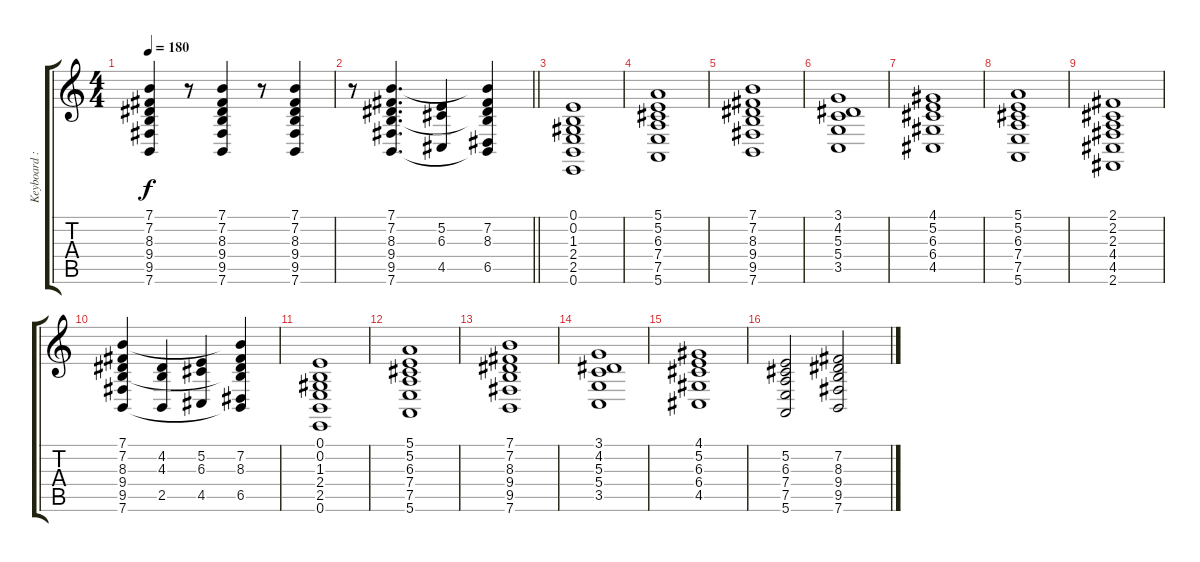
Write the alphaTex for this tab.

\track ("Keyboard : Kotobuki Tsumugi - Chan" "Keyboard :") {instrument lead2sawtooth}
\staff {score tabs}
\tuning (E4 B3 G3 D3 A2 E2) {hide}
\ts (4 4)
\tempo 180
\clef g2
\ks c
(7.1 7.2 8.3 9.4 9.5 7.6).4{dy f} r.8 (7.1 7.2 8.3 9.4 9.5 7.6).4 r.8 (7.1 7.2 8.3 9.4 9.5 7.6).4 |
\barLineRight lightlight
r.8 (7.1 7.2 8.3 9.4 9.5 7.6).4{d} (5.2 6.3 4.5).4 (7.1{t} 7.2 8.3 9.4{t} 6.5 7.6{t}).4 |
(0.1 0.2 1.3 2.4 2.5 0.6).1 |
(5.1 5.2 6.3 7.4 7.5 5.6).1 |
(7.1 7.2 8.3 9.4 9.5 7.6).1 |
(3.1 4.2 5.3 5.4 3.5).1 |
(4.1 5.2 6.3 6.4 4.5).1 |
(5.1 5.2 6.3 7.4 7.5 5.6).1 |
(2.1 2.2 2.3 4.4 4.5 2.6).1 |
(7.1 7.2 8.3 9.4 9.5 7.6).4 (4.2 4.3 2.5).4 (5.2 6.3 4.5).4 (7.1{t} 7.2 8.3 9.4{t} 6.5 7.6{t}).4 |
(0.1 0.2 1.3 2.4 2.5 0.6).1 |
(5.1 5.2 6.3 7.4 7.5 5.6).1 |
(7.1 7.2 8.3 9.4 9.5 7.6).1 |
(3.1 4.2 5.3 5.4 3.5).1 |
(4.1 5.2 6.3 6.4 4.5).1 |
(5.2 6.3 7.4 7.5 5.6).2 (7.2 8.3 9.4 9.5 7.6).2
